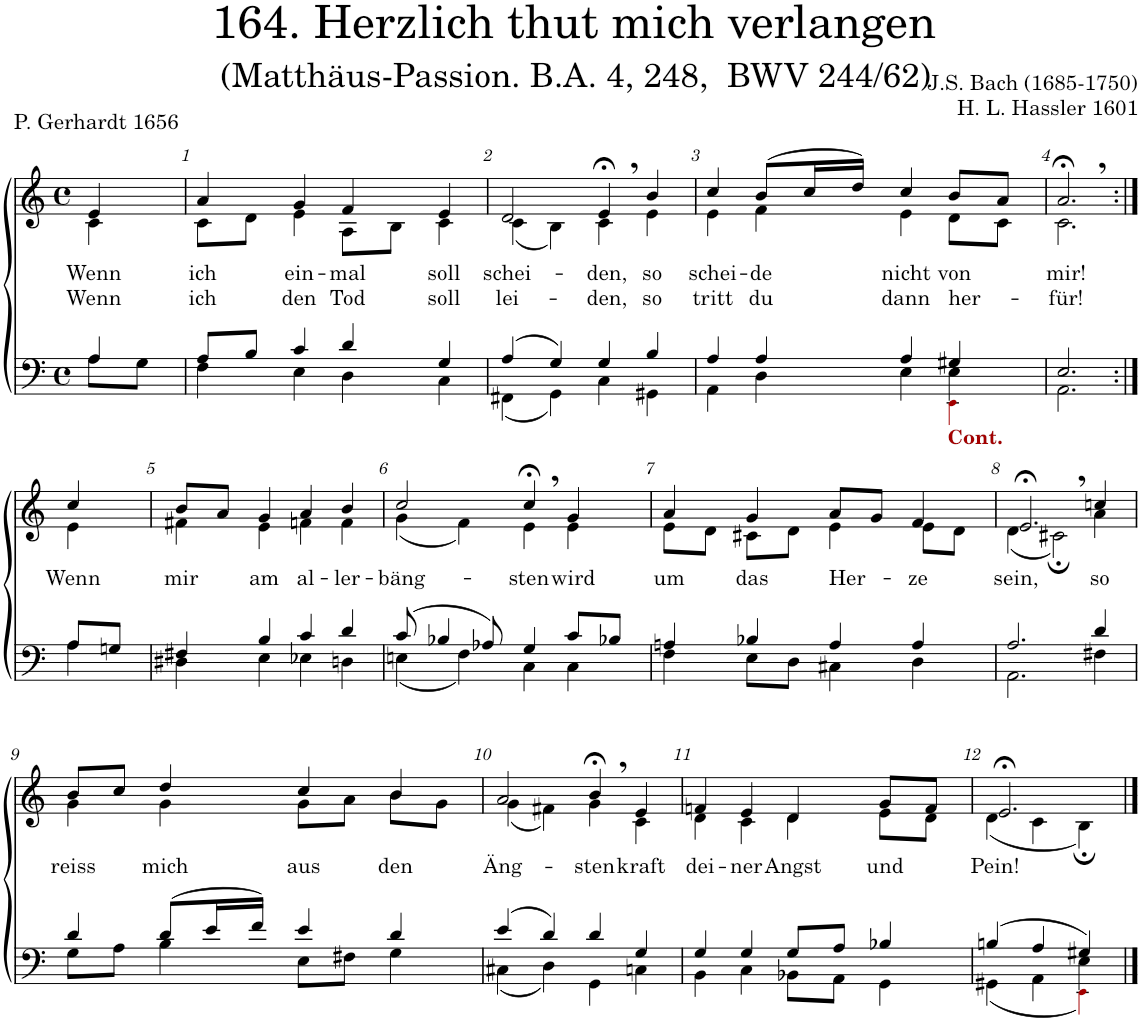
**kern	**kern	**text	**text
*part2	*part1	*part1	*part1
*staff2	*staff1	*staff1	*staff1
*I"Tenor/Bass	*I"Soprano/Alto	*	*
*clefF4	*clefG2	*	*
*k[]	*k[]	*	*
*M4/4	*M4/4	*	*
*met(c)	*met(c)	*	*
=	=	=	=
*^	*	*	*
!	!	!	!LO:LY:b	!LO:LY:b
*	*	*^	*	*
4A/	8A\L	4e/	4c\	Wenn	Wenn
.	8G\J	.	.	.	.
=1	=1	=1	=1	=1	=1
!	!	!	!	!LO:LY:b	!LO:LY:b
8A/L	4F\	4a/	8c\L	ich	ich
8B/J	.	.	8d\J	.	.
!	!	!	!	!LO:LY:b	!LO:LY:b
4c/	4E\	4g/	4e\	ein-	den
!	!	!	!	!LO:LY:b	!LO:LY:b
4d/	4D\	4f/	8A\L	-mal	Tod
.	.	.	8B\J	.	.
!	!	!	!	!LO:LY:b	!LO:LY:b
4G/	4C\	4e/	4c\	soll	soll
=2	=2	=2	=2	=2	=2
!	!	!	!	!LO:LY:b	!LO:LY:b
(4A/	(4FF#X\	2d/	(4c\	schei-	lei-
4G/)	4GG\)	.	4B\)	.	.
!	!	!	!	!LO:LY:b	!LO:LY:b
4G/	4C\	4e;<,/	4c\	-den,	-den,
!	!	!	!	!LO:LY:b	!LO:LY:b
4B/	4GG#X\	4b/	4e\	so	so
=3	=3	=3	=3	=3	=3
*	*^	*	*	*	*
!	!	!	!	!	!LO:LY:b	!LO:LY:b
4A/	4AA\	2.ryy	4cc/	4e\	schei-	tritt
!	!	!	!	!	!LO:LY:b	!LO:LY:b
4A/	4D\	.	(8b/L	4f\	-de	du
.	.	.	16cc/L	.	.	.
.	.	.	16dd/JJ)	.	.	.
!	!	!	!	!	!LO:LY:b	!LO:LY:b
4A/	4E\	.	4cc/	4e\	nicht	dann
!LO:TX:b:B:color=#A40000:t=Cont.	!	!	!	!	!	!
!	!	!	!	!	!LO:LY:b	!LO:LY:b
4G#X/	4E\	4EEi\	8b/L	8d\L	von	her-
.	.	.	8a/J	8c\J	.	.
*	*v	*v	*	*	*	*
=4	=4	=4	=4	=4	=4
!	!	!	!	!LO:LY:b	!LO:LY:b
2.E/	2.AA\	2.a;<,/	2.c\	mir!	-für!
!!LO:LB:g=z	!!
=4X1:|!	=4X1:|!	=4X1:|!	=4X1:|!	=4X1:|!	=4X1:|!
!	!	!	!	!LO:LY:b	!
8A/L	4A\	4cc/	4e\	Wenn	.
8Gn/J	.	.	.	.	.
=5	=5	=5	=5	=5	=5
!	!	!	!	!LO:LY:b	!
4F#X/	4D#X\	8b/L	4f#X\	mir	.
.	.	8a/J	.	.	.
!	!	!	!	!LO:LY:b	!
4B/	4E\	4g/	4e\	am	.
!	!	!	!	!LO:LY:b	!
4c/	4E-X\	4a/	4fn\	al-	.
!	!	!	!	!LO:LY:b	!
4d/	4Dn\	4b/	4f\	-ler-	.
=6	=6	=6	=6	=6	=6
!	!	!	!	!LO:LY:b	!
(8c/	(4En\	2cc/	(4g\	-bäng-	.
4B-X/	.	.	.	.	.
.	4F\)	.	4f\)	.	.
8A-X/)	.	.	.	.	.
!	!	!	!	!LO:LY:b	!
4G/	4C\	4cc;<,/	4e\	-sten	.
!	!	!	!	!LO:LY:b	!
8c/L	4C\	4g/	4e\	wird	.
8B-X/J	.	.	.	.	.
=7	=7	=7	=7	=7	=7
!	!	!	!	!LO:LY:b	!
4An/	4F\	4a/	8e\L	um	.
.	.	.	8d\J	.	.
!	!	!	!	!LO:LY:b	!
4B-X/	8E\L	4g/	8c#X\L	das	.
.	8D\J	.	8d\J	.	.
!	!	!	!	!LO:LY:b	!
4A/	4C#X\	8a/L	4e\	Her-	.
.	.	8g/J	.	.	.
!	!	!	!	!LO:LY:b	!
4A/	4D\	4f/	8e\L	-ze	.
.	.	.	8d\J	.	.
=8	=8	=8	=8	=8	=8
!	!	!	!	!LO:LY:b	!
2.A/	2.AA\	2.e;<,/	(4d\	sein,	.
.	.	.	2c#X;\)	.	.
!	!	!	!	!LO:LY:b	!
4d/	4F#X\	4ccn/	4a\	so	.
!!LO:LB:g=z	!!
=9	=9	=9	=9	=9	=9
!	!	!	!	!LO:LY:b	!
4d/	8G\L	8b/L	4g\	reiss	.
.	8A\J	8cc/J	.	.	.
!	!	!	!	!LO:LY:b	!
(8d/L	4B\	4dd/	4g\	mich	.
16e/L	.	.	.	.	.
16f/JJ)	.	.	.	.	.
!	!	!	!	!LO:LY:b	!
4e/	8E\L	4cc/	8g\L	aus	.
.	8F#X\J	.	8a\J	.	.
!	!	!	!	!LO:LY:b	!
4d/	4G\	4b/	8b\L	den	.
.	.	.	8g\J	.	.
=10	=10	=10	=10	=10	=10
!	!	!	!	!LO:LY:b	!
(4e/	(4C#X\	2a/	(4g\	Äng-	.
4d/)	4D\)	.	4f#X\)	.	.
!	!	!	!	!LO:LY:b	!
4d/	4GG\	4b;<,/	4g\	-sten	.
!	!	!	!	!LO:LY:b	!
4G/	4Cn\	4e/	4c\	kraft	.
=11	=11	=11	=11	=11	=11
!	!	!	!	!LO:LY:b	!
4G/	4BB\	4fn/	4d\	dei-	.
!	!	!	!	!LO:LY:b	!
4G/	4C\	4e/	4c\	-ner	.
!	!	!	!	!LO:LY:b	!
8G/L	8BB-X\L	4d/	4d\	Angst	.
8A/J	8AA\J	.	.	.	.
!	!	!	!	!LO:LY:b	!
4B-X/	4GG\	8g/L	8e\L	und	.
.	.	8f/J	8d\J	.	.
=12	=12	=12	=12	=12	=12
*	*^	*	*	*	*
!	!	!	!	!	!LO:LY:b	!
(4Bn/	(4GG#X\	2ryy	2.e;</	(4d\	Pein!	.
4A/	4AA\	.	.	4c\	.	.
4G#X/)	4E\	4EEi\)	.	4B;\)	.	.
*v	*v	*v	*	*	*	*
*	*v	*v	*	*
==	==	==	==
*-	*-	*-	*-
